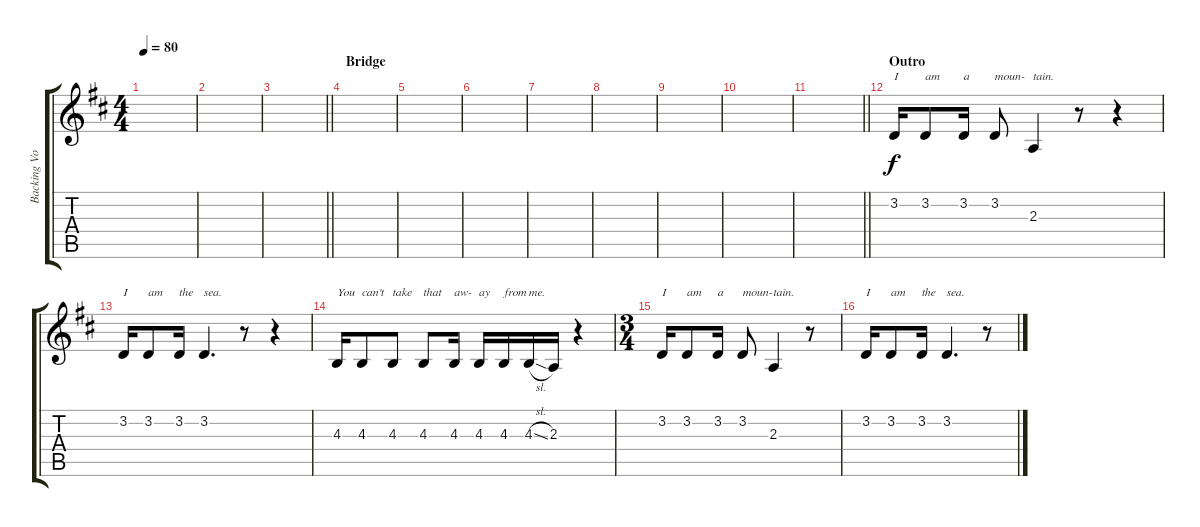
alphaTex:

\track ("Backing Vocals - Ben Johnston" "Backing Vo") {instrument altosax}
\staff {score tabs}
\tuning (E4 B3 G3 D3 A2 E2) {hide}
\ts (4 4)
\tempo 80
\clef g2
\ks d
|
|
\barLineRight lightlight
|
\section ("" "Bridge")
|
|
|
|
|
|
|
\barLineRight lightlight
|
\section ("" "Outro")
3.2.16{txt "I"} 3.2.8{txt "am"} 3.2.16{txt "a"} 3.2.8{txt "moun-"} 2.3.4{txt "tain."} r.8 r.4 |
3.2.16{txt "I"} 3.2.8{txt "am"} 3.2.16{txt "the"} 3.2.4{d txt "sea."} r.8 r.4 |
4.3.16{txt "You"} 4.3.8{txt "can't"} 4.3.8{txt "take"} 4.3.8{txt "that"} 4.3.16{txt "aw-"} 4.3.16{txt "ay"} 4.3.16{txt "from"} 4.3{sl}.16{txt "me."} 2.3.16 r.4 |
\ts (3 4)
3.2.16{txt "I"} 3.2.8{txt "am"} 3.2.16{txt "a"} 3.2.8{txt "moun-"} 2.3.4{txt "tain."} r.8 |
3.2.16{txt "I"} 3.2.8{txt "am"} 3.2.16{txt "the"} 3.2.4{d txt "sea."} r.8
